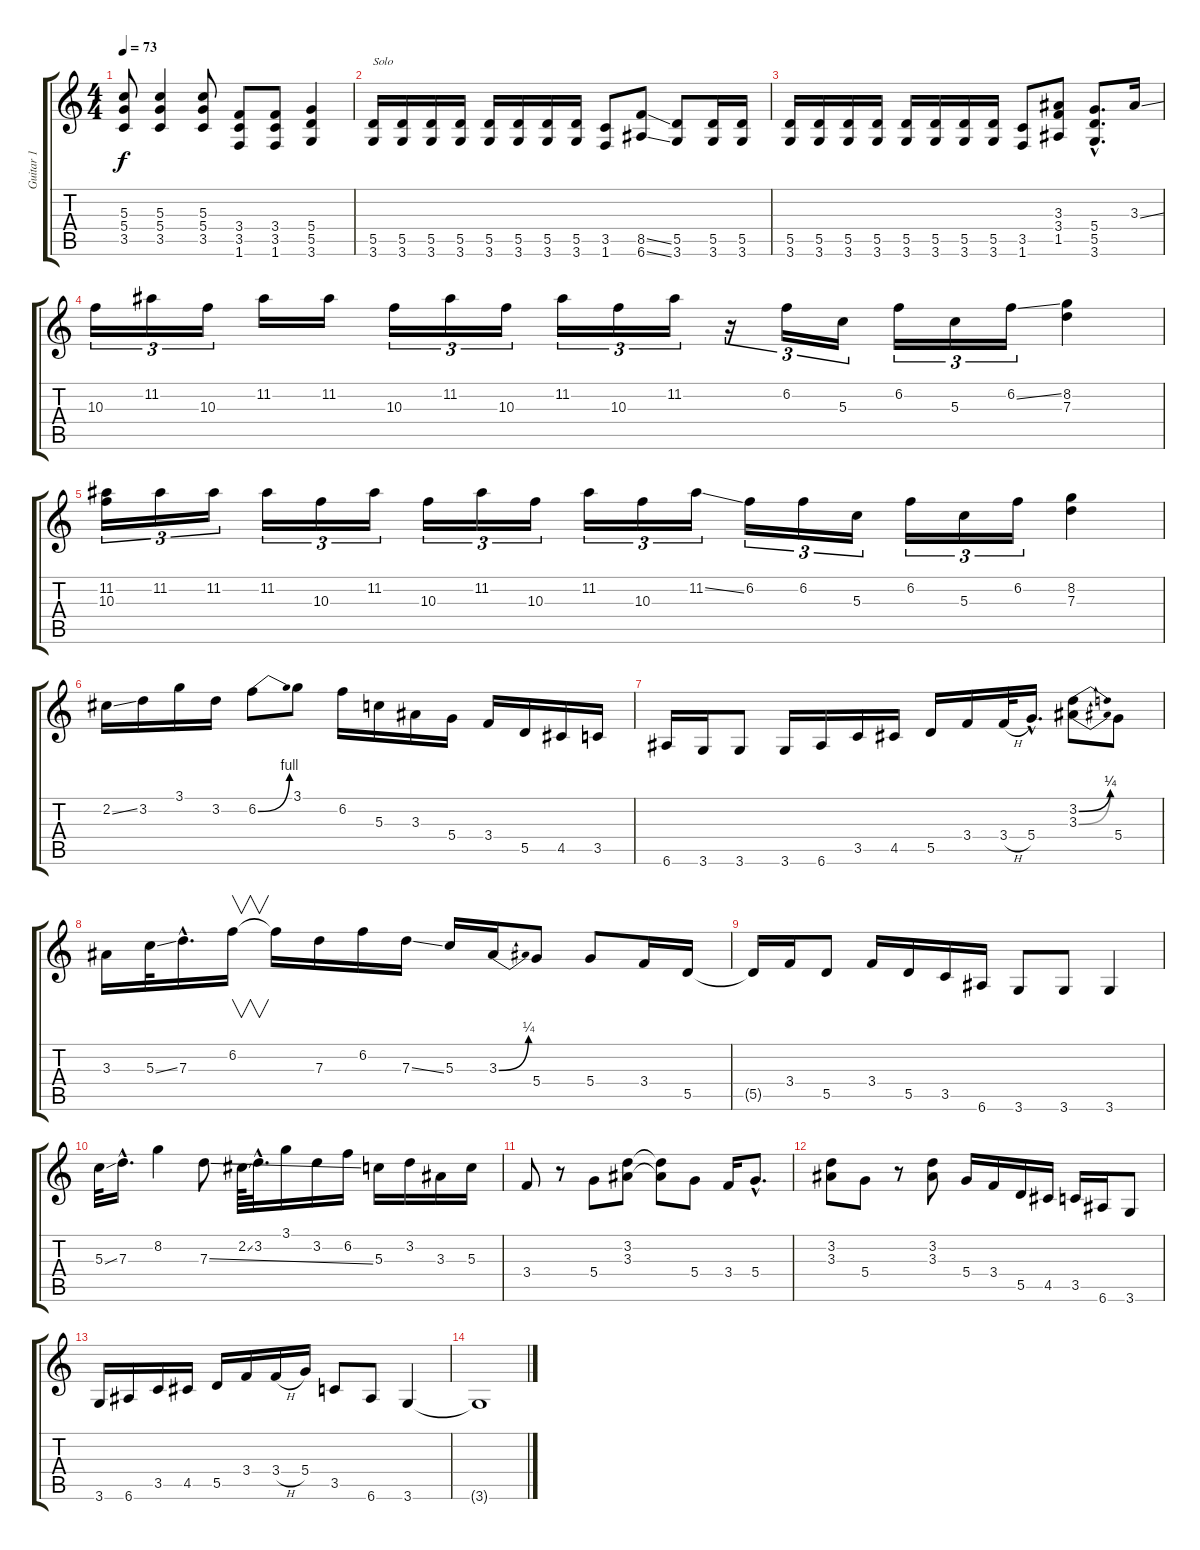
\track ("Guitar 1" "Guitar 1") {instrument acousticguitarsteel}
\staff {score tabs}
\tuning (E4 B3 G3 D3 A2 E2) {hide}
\ts (4 4)
\tempo 73
\clef g2
\ks c
(5.3 5.4 3.5).8{dy f} (5.3 5.4 3.5).4 (5.3 5.4 3.5).8 (3.4 3.5 1.6).8 (3.4 3.5 1.6).8 (5.4 5.5 3.6).4 |
(5.5 3.6).16{txt "Solo"} (5.5 3.6).16 (5.5 3.6).16 (5.5 3.6).16 (5.5 3.6).16 (5.5 3.6).16 (5.5 3.6).16 (5.5 3.6).16 (3.5 1.6).8 (8.5{ss} 6.6{ss}).8 (5.5 3.6).8 (5.5 3.6).16 (5.5 3.6).16 |
(5.5 3.6).16 (5.5 3.6).16 (5.5 3.6).16 (5.5 3.6).16 (5.5 3.6).16 (5.5 3.6).16 (5.5 3.6).16 (5.5 3.6).16 (3.5 1.6).8 (3.3 3.4 1.5).8 (5.4{hac} 5.5{hac} 3.6{hac}).8{d} 3.3{ss}.16 |
10.3.16{tu (3 2)} 11.2.16{tu (3 2)} 10.3.16{tu (3 2)} 11.2.16 11.2.16 10.3.16{tu (3 2)} 11.2.16{tu (3 2)} 10.3.16{tu (3 2)} 11.2.16{tu (3 2)} 10.3.16{tu (3 2)} 11.2.16{tu (3 2)} r.16{tu (3 2)} 6.2.16{tu (3 2)} 5.3.16{tu (3 2)} 6.2.16{tu (3 2)} 5.3.16{tu (3 2)} 6.2{ss}.16{tu (3 2)} (8.2 7.3).4 |
(11.2 10.3).16{tu (3 2)} 11.2.16{tu (3 2)} 11.2.16{tu (3 2)} 11.2.16{tu (3 2)} 10.3.16{tu (3 2)} 11.2.16{tu (3 2)} 10.3.16{tu (3 2)} 11.2.16{tu (3 2)} 10.3.16{tu (3 2)} 11.2.16{tu (3 2)} 10.3.16{tu (3 2)} 11.2{ss}.16{tu (3 2)} 6.2.16{tu (3 2)} 6.2.16{tu (3 2)} 5.3.16{tu (3 2)} 6.2.16{tu (3 2)} 5.3.16{tu (3 2)} 6.2.16{tu (3 2)} (8.2 7.3).4 |
2.2{ss}.16 3.2.16 3.1.16 3.2.16 6.2{be (bend 0 0 60 4)}.8 3.1.8 6.2.16 5.3.16 3.3.16 5.4.16 3.4.16 5.5.16 4.5.16 3.5.16 |
6.6.16 3.6.16 3.6.8 3.6.16 6.6.16 3.5.16 4.5.16 5.5.16 3.4.16 3.4{h}.32 5.4{hac}.16{d} (3.2{be (bend 0 0 60 1)} 3.3{be (bend 0 0 60 1)}).8 5.4.8 |
3.3.16 5.3{ss}.32 7.3{hac}.16{d} 6.2.16{v} 6.2{t}.16 7.3.16 6.2.16 7.3{ss}.16 5.3.16 3.3{be (bend 0 0 60 1)}.16 5.4.8 5.4.8 3.4.16 5.5.16 |
5.5{t}.16 3.4.16 5.5.8 3.4.16 5.5.16 3.5.16 6.6.16 3.6.8 3.6.8 3.6.4 |
5.3{ss}.32 7.3{hac}.16{d} 8.2.4 7.3{ss}.8 2.2{ss}.64 3.2{hac}.32{d} 3.1.16 3.2.16 6.2.16 5.3.16 3.2.16 3.3.16 5.3.16 |
3.4.8 r.8 5.4.8 (3.2 3.3).8 (3.2{t} 3.3{t}).8 5.4.8 3.4.16 5.4{hac}.8{d} |
(3.2 3.3).8 5.4.8 r.8 (3.2 3.3).8 5.4.16 3.4.16 5.5.16 4.5.16 3.5.16 6.6.16 3.6.8 |
3.6.16 6.6.16 3.5.16 4.5.16 5.5.16 3.4.16 3.4{h}.16 5.4.16 3.5.8 6.6.8 3.6.4 |
3.6{t}.1
